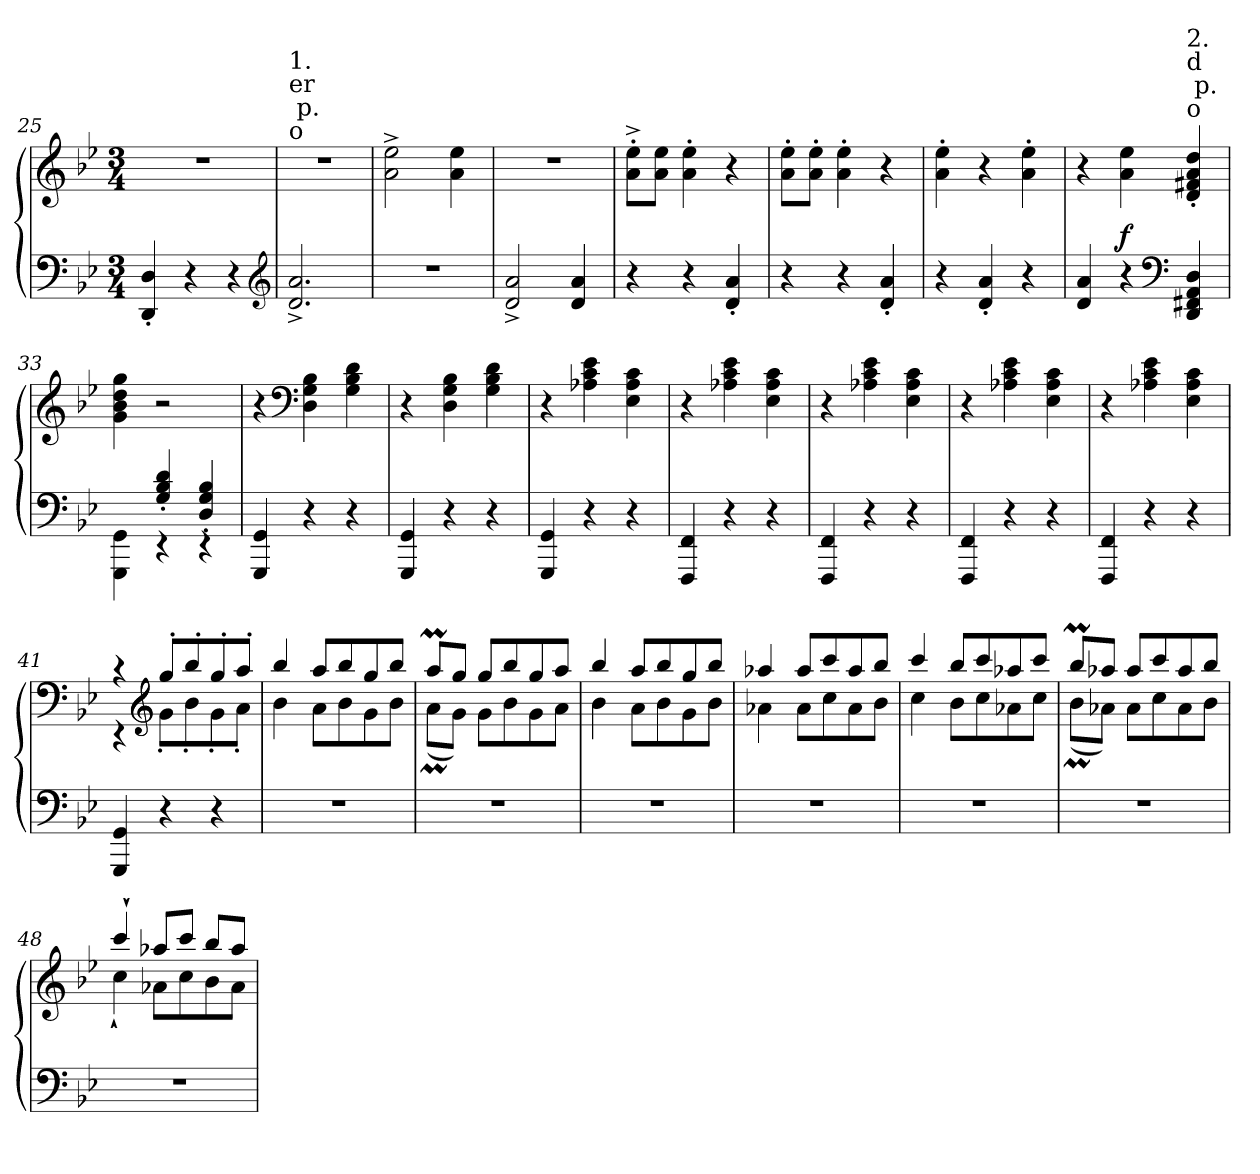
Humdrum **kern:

**kern	**kern	**dynam
*part1	*part1	*part1
*staff2	*staff1	*staff1/2
*clefF4	*clefG2	*
*k[b-e-]	*k[b-e-]	*
*B-:	*B-:	*
*M3/4	*M3/4	*
=25	=25	=25
4DD'</ 4D'</	2.r	.
4r	.	.
4r	.	.
*clefG2	*	*
=26	=26	=26
!	!LO:TX:a:t=1.\ner\n p.\no	!
2.d!^>/ 2.a!^>/	2.r	.
=27	=27	=27
2.r	2a!^>\ 2ee-!^>\	.
.	4a!\ 4ee-!\	.
=28	=28	=28
2d!^>/ 2a!^>/	2.r	.
4d!/ 4a!/	.	.
=29	=29	=29
4r	8a!^>'>\ 8ee-!^>'>\L	.
.	8a!\ 8ee-!\J	.
4r	4a!'>\ 4ee-!'>\	.
4d!'</ 4a!'</	4r	.
=30	=30	=30
4r	8a!'>\ 8ee-!'>\L	.
.	8a!'>\ 8ee-!'>\J	.
4r	4a!'>\ 4ee-!'>\	.
4d!'</ 4a!'</	4r	.
=31	=31	=31
4r	4a!'>\ 4ee-!'>\	.
4d!'</ 4a!'</	4r	.
4r	4a!'>\ 4ee-!'>\	.
=32	=32	=32
4d!/ 4a!/	4r	.
!	!	!LO:DY:a=2
4r	4a!\ 4ee-!\	f
*clefF4	*	*
!	!LO:TX:a:t=2.\nd\n p.\no	!
4DD/ 4FF#X/ 4AA/ 4D/	4d'</ 4f#X'</ 4a'</ 4dd'</	.
=33	=33	=33
*^	*	*
4GGG\ 4GG\	4ryy	4g\ 4b-\ 4dd\ 4gg\	.
4rEE	4G'</ 4B-'</ 4d'</	2r	.
4rEE	4D'</ 4G'</ 4B-'</	.	.
*v	*v	*	*
!!LO:LB:g=z
=34	=34	=34
4GGG/ 4GG/	4r	.
*	*clefF4	*
4r	4D\ 4G\ 4B-\	.
4r	4G\ 4B-\ 4d\	.
=35	=35	=35
4GGG/ 4GG/	4r	.
4r	4D\ 4G\ 4B-\	.
4r	4G\ 4B-\ 4d\	.
=36	=36	=36
4GGG/ 4GG/	4r	.
4r	4A-X\ 4c\ 4e-\	.
4r	4E-\ 4A-\ 4c\	.
=37	=37	=37
4FFF/ 4FF/	4r	.
4r	4A-X\ 4c\ 4e-\	.
4r	4E-\ 4A-\ 4c\	.
=38	=38	=38
4FFF/ 4FF/	4r	.
4r	4A-X\ 4c\ 4e-\	.
4r	4E-\ 4A-\ 4c\	.
=39	=39	=39
4FFF/ 4FF/	4r	.
4r	4A-X\ 4c\ 4e-\	.
4r	4E-\ 4A-\ 4c\	.
=40	=40	=40
4FFF/ 4FF/	4r	.
4r	4A-X\ 4c\ 4e-\	.
4r	4E-\ 4A-\ 4c\	.
=41	=41	=41
*	*^	*
4GGG/ 4GG/	4rc	4rEE	.
*	*clefG2	*	*
4r	8gg'>/L	8g'<\L	.
.	8bb-'>/	8b-'<\	.
4r	8gg'>/	8g'<\	.
.	8aa'>/J	8a'<\J	.
!!LO:LB:g=z	!!
=42	=42	=42	=42
2.r	4bb-/	4b-\	.
.	8aa/L	8a\L	.
.	8bb-/	8b-\	.
.	8gg/	8g\	.
.	8bb-/J	8b-\J	.
=43	=43	=43	=43
2.r	8aam/L	(<8am\L	.
.	8gg/J	8g\J)	.
.	8gg/L	8g\L	.
.	8bb-/	8b-\	.
.	8gg/	8g\	.
.	8aa/J	8a\J	.
=44	=44	=44	=44
2.r	4bb-/	4b-\	.
.	8aa/L	8a\L	.
.	8bb-/	8b-\	.
.	8gg/	8g\	.
.	8bb-/J	8b-\J	.
=45	=45	=45	=45
2.r	4aa-X/	4a-X\	.
.	8aa-/L	8a-\L	.
.	8ccc/	8cc\	.
.	8aa-/	8a-\	.
.	8bb-/J	8b-\J	.
=46	=46	=46	=46
2.r	4ccc/	4cc\	.
.	8bb-/L	8b-\L	.
.	8ccc/	8cc\	.
.	8aa-X/	8a-X\	.
.	8ccc/J	8cc\J	.
=47	=47	=47	=47
2.r	8bb-M/L	(<8b-M\L	.
.	8aa-X/J	8a-X\J)	.
.	8aa-/L	8a-\L	.
.	8ccc/	8cc\	.
.	8aa-/	8a-\	.
.	8bb-/J	8b-\J	.
!!LO:PB:g=z	!!
=48	=48	=48	=48
2.r	4ccc`>/	4cc`<\	.
.	8aa-X/L	8a-X\L	.
.	8ccc/J	8cc\	.
.	8bb-/L	8b-\	.
.	8aa-/J	8a-\J	.
*	*v	*v	*
=	=	=
*-	*-	*-
